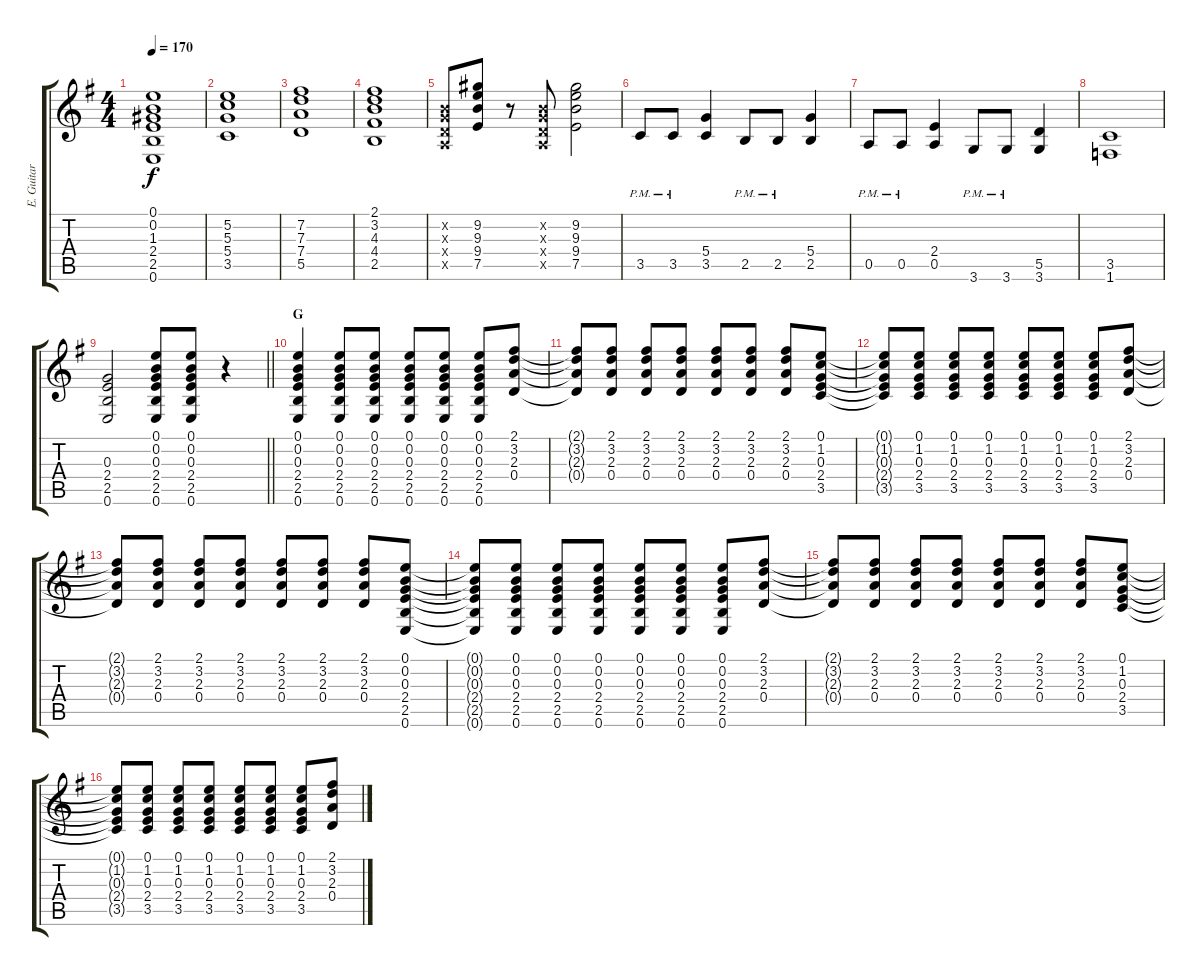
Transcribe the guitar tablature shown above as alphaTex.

\track ("E. Guitar I" "E. Guitar ") {instrument overdrivenguitar}
\staff {score tabs}
\tuning (E4 B3 G3 D3 A2 E2) {hide}
\ts (4 4)
\tempo 170
\clef g2
\ks g
(0.1 0.2 1.3 2.4 2.5 0.6).1{dy f} |
(5.2 5.3 5.4 3.5).1 |
(7.2 7.3 7.4 5.5).1 |
(2.1 3.2 4.3 4.4 2.5).1 |
(0.2{x} 0.3{x} 0.4{x} 0.5{x}).8 (9.2 9.3 9.4 7.5).8 r.8 (0.2{x} 0.3{x} 0.4{x} 0.5{x}).8 (9.2 9.3 9.4 7.5).2 |
3.5{pm}.8 3.5{pm}.8 (5.4 3.5).4 2.5{pm}.8 2.5{pm}.8 (5.4 2.5).4 |
0.5{pm}.8 0.5{pm}.8 (2.4 0.5).4 3.6{pm}.8 3.6{pm}.8 (5.5 3.6).4 |
(3.5 1.6).1 |
\barLineRight lightlight
(0.3 2.4 2.5 0.6).2 (0.1 0.2 0.3 2.4 2.5 0.6).8 (0.1 0.2 0.3 2.4 2.5 0.6).8 r.4 |
\section ("" "G")
(0.1 0.2 0.3 2.4 2.5 0.6).4 (0.1 0.2 0.3 2.4 2.5 0.6).8 (0.1 0.2 0.3 2.4 2.5 0.6).8 (0.1 0.2 0.3 2.4 2.5 0.6).8 (0.1 0.2 0.3 2.4 2.5 0.6).8 (0.1 0.2 0.3 2.4 2.5 0.6).8 (2.1 3.2 2.3 0.4).8 |
(2.1{t} 3.2{t} 2.3{t} 0.4{t}).8 (2.1 3.2 2.3 0.4).8 (2.1 3.2 2.3 0.4).8 (2.1 3.2 2.3 0.4).8 (2.1 3.2 2.3 0.4).8 (2.1 3.2 2.3 0.4).8 (2.1 3.2 2.3 0.4).8 (0.1 1.2 0.3 2.4 3.5).8 |
(0.1{t} 1.2{t} 0.3{t} 2.4{t} 3.5{t}).8 (0.1 1.2 0.3 2.4 3.5).8 (0.1 1.2 0.3 2.4 3.5).8 (0.1 1.2 0.3 2.4 3.5).8 (0.1 1.2 0.3 2.4 3.5).8 (0.1 1.2 0.3 2.4 3.5).8 (0.1 1.2 0.3 2.4 3.5).8 (2.1 3.2 2.3 0.4).8 |
(2.1{t} 3.2{t} 2.3{t} 0.4{t}).8 (2.1 3.2 2.3 0.4).8 (2.1 3.2 2.3 0.4).8 (2.1 3.2 2.3 0.4).8 (2.1 3.2 2.3 0.4).8 (2.1 3.2 2.3 0.4).8 (2.1 3.2 2.3 0.4).8 (0.1 0.2 0.3 2.4 2.5 0.6).8 |
(0.1{t} 0.2{t} 0.3{t} 2.4{t} 2.5{t} 0.6{t}).8 (0.1 0.2 0.3 2.4 2.5 0.6).8 (0.1 0.2 0.3 2.4 2.5 0.6).8 (0.1 0.2 0.3 2.4 2.5 0.6).8 (0.1 0.2 0.3 2.4 2.5 0.6).8 (0.1 0.2 0.3 2.4 2.5 0.6).8 (0.1 0.2 0.3 2.4 2.5 0.6).8 (2.1 3.2 2.3 0.4).8 |
(2.1{t} 3.2{t} 2.3{t} 0.4{t}).8 (2.1 3.2 2.3 0.4).8 (2.1 3.2 2.3 0.4).8 (2.1 3.2 2.3 0.4).8 (2.1 3.2 2.3 0.4).8 (2.1 3.2 2.3 0.4).8 (2.1 3.2 2.3 0.4).8 (0.1 1.2 0.3 2.4 3.5).8 |
(0.1{t} 1.2{t} 0.3{t} 2.4{t} 3.5{t}).8 (0.1 1.2 0.3 2.4 3.5).8 (0.1 1.2 0.3 2.4 3.5).8 (0.1 1.2 0.3 2.4 3.5).8 (0.1 1.2 0.3 2.4 3.5).8 (0.1 1.2 0.3 2.4 3.5).8 (0.1 1.2 0.3 2.4 3.5).8 (2.1 3.2 2.3 0.4).8
